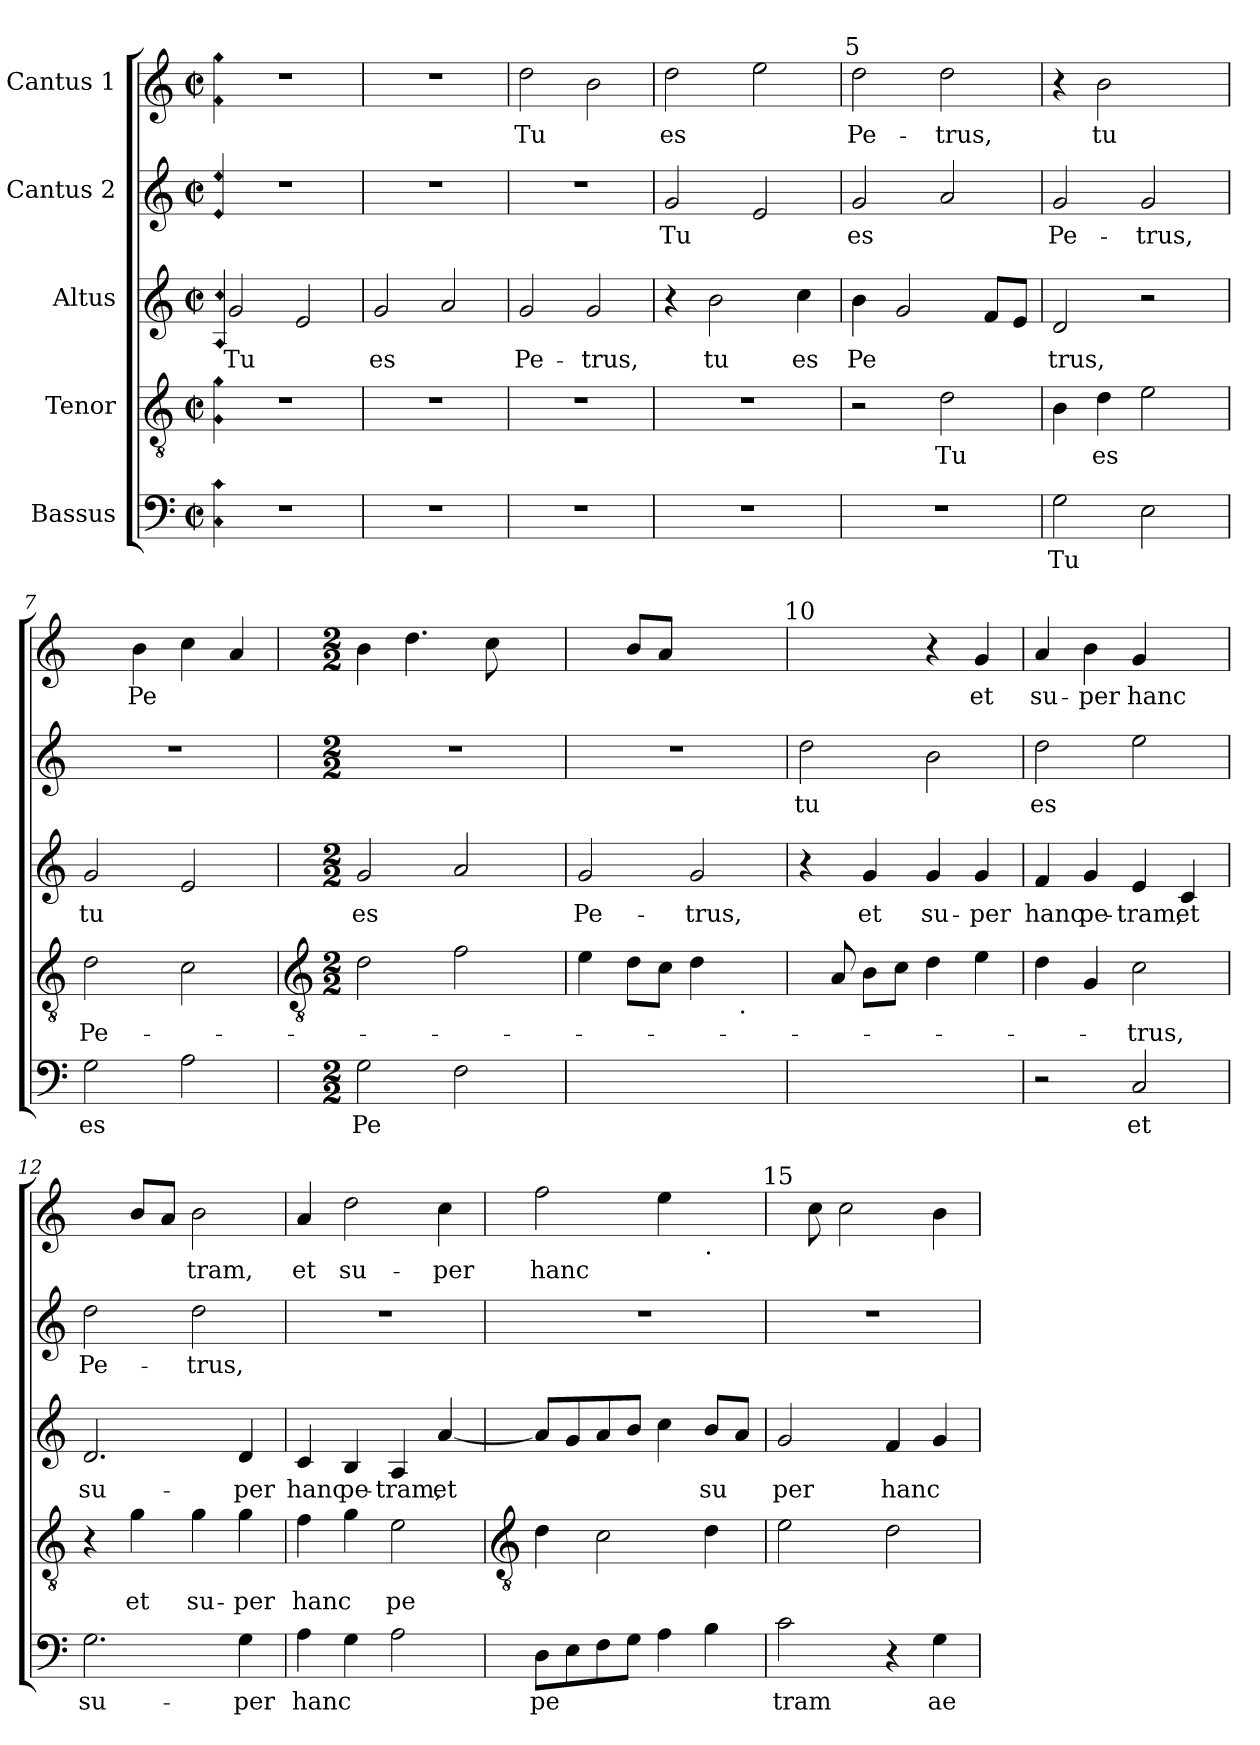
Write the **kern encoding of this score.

**kern	**text	**kern	**text	**kern	**text	**kern	**text	**kern	**text
*part5	*part5	*part4	*part4	*part3	*part3	*part2	*part2	*part1	*part1
*staff5	*staff5	*staff4	*staff4	*staff3	*staff3	*staff2	*staff2	*staff1	*staff1
*I"Bassus	*	*I"Tenor	*	*I"Altus	*	*I"Cantus 2	*	*I"Cantus 1	*
*clefF4	*	*clefGv2	*	*clefG2	*	*clefG2	*	*clefG2	*
*k[]	*	*k[]	*	*k[]	*	*k[]	*	*k[]	*
*C:	*	*C:	*	*C:	*	*C:	*	*C:	*
*M2/2	*	*M2/2	*	*M2/2	*	*M2/2	*	*M2/2	*
*met(c|)	*	*met(c|)	*	*met(c|)	*	*met(c|)	*	*met(c|)	*
=1	=1	=1	=1	=1	=1	=1	=1	=1	=1
!	!	!	!	!	!	!	!	!LO:N:n=1:head=diamond	!
!	!	!	!	!	!	!LO:N:n=1:head=diamond	!	!LO:N:n=2:head=diamond	!
!	!	!	!	!LO:N:n=1:head=diamond	!	!LO:N:n=2:head=diamond	!	!	!
!	!	!LO:N:n=1:head=diamond	!	!LO:N:n=2:head=diamond	!	!	!	!	!
!LO:N:n=1:head=diamond	!	!LO:N:n=2:head=diamond	!	!	!	!	!	!	!
!LO:N:n=2:head=diamond	!	!	!	!	!	!	!	!	!
4qqC 4qqc	.	4qqG 4qqg	.	4qqA 4qqcc	.	4qqe 4qqee	.	4qqf 4qqgg	.
!	!	!	!	!	!LO:LY:b	!	!	!	!
1r	.	1r	.	2g	Tu	1r	.	1r	.
.	.	.	.	2e	.	.	.	.	.
=2	=2	=2	=2	=2	=2	=2	=2	=2	=2
!	!	!	!	!	!LO:LY:b	!	!	!	!
1r	.	1r	.	2g	es	1r	.	1r	.
.	.	.	.	2a	.	.	.	.	.
=3	=3	=3	=3	=3	=3	=3	=3	=3	=3
!	!	!	!	!	!LO:LY:b	!	!	!	!LO:LY:b
1r	.	1r	.	2g	Pe-	1r	.	2dd	Tu
!	!	!	!	!	!LO:LY:b	!	!	!	!
.	.	.	.	2g	-trus,	.	.	2b	.
=4	=4	=4	=4	=4	=4	=4	=4	=4	=4
!	!	!	!	!	!	!	!LO:LY:b	!	!LO:LY:b
1r	.	1r	.	4r	.	2g	Tu	2dd	es
!	!	!	!	!	!LO:LY:b	!	!	!	!
.	.	.	.	2b	tu	.	.	.	.
.	.	.	.	.	.	2e	.	2ee	.
!	!	!	!	!	!LO:LY:b	!	!	!	!
.	.	.	.	4cc	es	.	.	.	.
=5	=5	=5	=5	=5	=5	=5	=5	=5	=5
!	!	!	!	!	!	!	!	!LO:TX:a:cj:t=5	!
!	!	!	!	!	!LO:LY:b	!	!LO:LY:b	!	!LO:LY:b
1r	.	2r	.	4b	Pe	2g	es	2dd	Pe-
.	.	.	.	2g	.	.	.	.	.
!	!	!	!LO:LY:b	!	!	!	!	!	!LO:LY:b
.	.	2d	Tu	.	.	2a	.	2dd	-trus,
.	.	.	.	8fL	.	.	.	.	.
!	!	!	!	!	!LO:LY:b	!	!	!	!
.	.	.	.	8eJ	-	.	.	.	.
=6	=6	=6	=6	=6	=6	=6	=6	=6	=6
!	!LO:LY:b	!	!	!	!LO:LY:b	!	!LO:LY:b	!	!
2G	Tu	4B	.	2d	trus,	2g	Pe-	4r	.
!	!	!	!LO:LY:b	!	!	!	!	!	!LO:LY:b
.	.	4d	es	.	.	.	.	2b	tu
!	!	!	!	!	!	!	!LO:LY:b	!	!
2E	.	2e	.	2r	.	2g	-trus,	.	.
!	!	!	!	!	!	!	!	!	!LO:LY:b
.	.	.	.	.	.	.	.	[4ccyy	es
=7	=7	=7	=7	=7	=7	=7	=7	=7	=7
!	!LO:LY:b	!	!LO:LY:b	!	!LO:LY:b	!	!	!	!
2G	es	2d	Pe-	2g	tu	1r	.	4ccyy]	.
!	!	!	!	!	!	!	!	!	!LO:LY:b
.	.	.	.	.	.	.	.	4b	Pe
2A	.	2c	.	2e	.	.	.	4cc	.
.	.	.	.	.	.	.	.	4a	.
!!LO:LB:g=z
=8	=8	=8	=8	=8	=8	=8	=8	=8	=8
*	*	*clefGv2	*	*	*	*	*	*	*
*M2/2	*	*M2/2	*	*M2/2	*	*M2/2	*	*M2/2	*
!	!LO:LY:b	!	!	!	!LO:LY:b	!	!	!	!
2G	Pe	2d	.	2g	es	1r	.	4b	.
.	.	.	.	.	.	.	.	4.dd	.
2F	.	2f	.	2a	.	.	.	.	.
.	.	.	.	.	.	.	.	8cc	.
.	.	.	.	.	.	.	.	[4ccyy	.
=9	=9	=9	=9	=9	=9	=9	=9	=9	=9
!	!LO:LY:b	!	!	!	!LO:LY:b	!	!	!	!
[1Gyy	trus,	4e	.	2g	Pe-	1r	.	4ccyy]	.
.	.	8dL	.	.	.	.	.	8bL	.
.	.	8cJ	.	.	.	.	.	8aJ	.
!	!	!	!	!	!LO:LY:b	!	!	!	!LO:LY:b
.	.	4d	.	2g	-trus,	.	.	[2byy	trus,
!	!	!LO:TX:b:t=.	!	!	!	!	!	!	!
.	.	[4Gyy	.	.	.	.	.	.	.
=10	=10	=10	=10	=10	=10	=10	=10	=10	=10
!	!	!	!	!	!	!	!	!LO:TX:a:cj:t=10	!
!	!	!	!	!	!	!	!LO:LY:b	!	!
1Gyy]	.	8Gyy]	.	4r	.	2dd	tu	2byy]	.
.	.	8A	.	.	.	.	.	.	.
!	!	!	!	!	!LO:LY:b	!	!	!	!
.	.	8BL	.	4g	et	.	.	.	.
.	.	8cJ	.	.	.	.	.	.	.
!	!	!	!	!	!LO:LY:b	!	!	!	!
.	.	4d	.	4g	su-	2b	.	4r	.
!	!	!	!	!	!LO:LY:b	!	!	!	!LO:LY:b
.	.	4e	.	4g	-per	.	.	4g	et
=11	=11	=11	=11	=11	=11	=11	=11	=11	=11
!	!	!	!	!	!LO:LY:b	!	!LO:LY:b	!	!LO:LY:b
2r	.	4d	.	4f	hanc	2dd	es	4a	su-
!	!	!	!	!	!LO:LY:b	!	!	!	!LO:LY:b
.	.	4G	.	4g	pe-	.	.	4b	-per
!	!LO:LY:b	!	!LO:LY:b	!	!LO:LY:b	!	!	!	!LO:LY:b
2C	et	2c	-trus,	4e	-tram,	2ee	.	4g	hanc
!	!	!	!	!	!LO:LY:b	!	!	!	!LO:LY:b
.	.	.	.	4c	et	.	.	[4ccyy	pe-
=12	=12	=12	=12	=12	=12	=12	=12	=12	=12
!	!LO:LY:b	!	!	!	!LO:LY:b	!	!LO:LY:b	!	!
2.G	su-	4r	.	2.d	su-	2dd	Pe-	4ccyy]	.
!	!	!	!LO:LY:b	!	!	!	!	!	!
.	.	4g	et	.	.	.	.	8bL	.
.	.	.	.	.	.	.	.	8aJ	.
!	!	!	!LO:LY:b	!	!	!	!LO:LY:b	!	!LO:LY:b
.	.	4g	su-	.	.	2dd	-trus,	2b	-tram,
!	!LO:LY:b	!	!LO:LY:b	!	!LO:LY:b	!	!	!	!
4G	-per	4g	-per	4d	-per	.	.	.	.
=13	=13	=13	=13	=13	=13	=13	=13	=13	=13
!	!LO:LY:b	!	!LO:LY:b	!	!LO:LY:b	!	!	!	!LO:LY:b
4A	hanc	4f	hanc	4c	hanc	1r	.	4a	et
!	!	!	!	!	!LO:LY:b	!	!	!	!LO:LY:b
4G	.	4g	.	4B	pe-	.	.	2dd	su-
!	!	!	!LO:LY:b	!	!LO:LY:b	!	!	!	!
2A	.	2e	pe-	4A	-tram,	.	.	.	.
!	!	!	!	!	!LO:LY:b	!	!	!	!LO:LY:b
.	.	.	.	[4a	et	.	.	4cc	-per
!!LO:LB:g=z
=14	=14	=14	=14	=14	=14	=14	=14	=14	=14
*	*	*clefGv2	*	*	*	*	*	*	*
!	!LO:LY:b	!	!	!	!	!	!	!	!LO:LY:b
8DL	pe	4d	.	8aL]	.	1r	.	2ff	hanc
8E	.	.	.	8g	.	.	.	.	.
8F	.	2c	.	8a	.	.	.	.	.
8GJ	.	.	.	8bJ	.	.	.	.	.
4A	.	.	.	4cc	.	.	.	4ee	.
!	!	!	!	!	!	!	!	!LO:TX:b:t=.	!
!	!	!	!LO:LY:b	!	!LO:LY:b	!	!	!	!LO:LY:b
4B	.	4d	--	8bL	su	.	.	[4ddyy	pe-
.	.	.	.	8aJ	.	.	.	.	.
=15	=15	=15	=15	=15	=15	=15	=15	=15	=15
!	!	!	!	!	!	!	!	!LO:TX:a:cj:t=15	!
!	!LO:LY:b	!	!	!	!LO:LY:b	!	!	!	!
2c	tram	2e	.	2g	per	1r	.	8ddyy]	.
.	.	.	.	.	.	.	.	8cc	.
.	.	.	.	.	.	.	.	2cc	.
!	!	!	!	!	!LO:LY:b	!	!	!	!
4r	.	2d	.	4f	hanc	.	.	.	.
!	!LO:LY:b	!	!	!	!	!	!	!	!
4G	ae-	.	.	4g	.	.	.	4b	.
=	=	=	=	=	=	=	=	=	=
*-	*-	*-	*-	*-	*-	*-	*-	*-	*-
